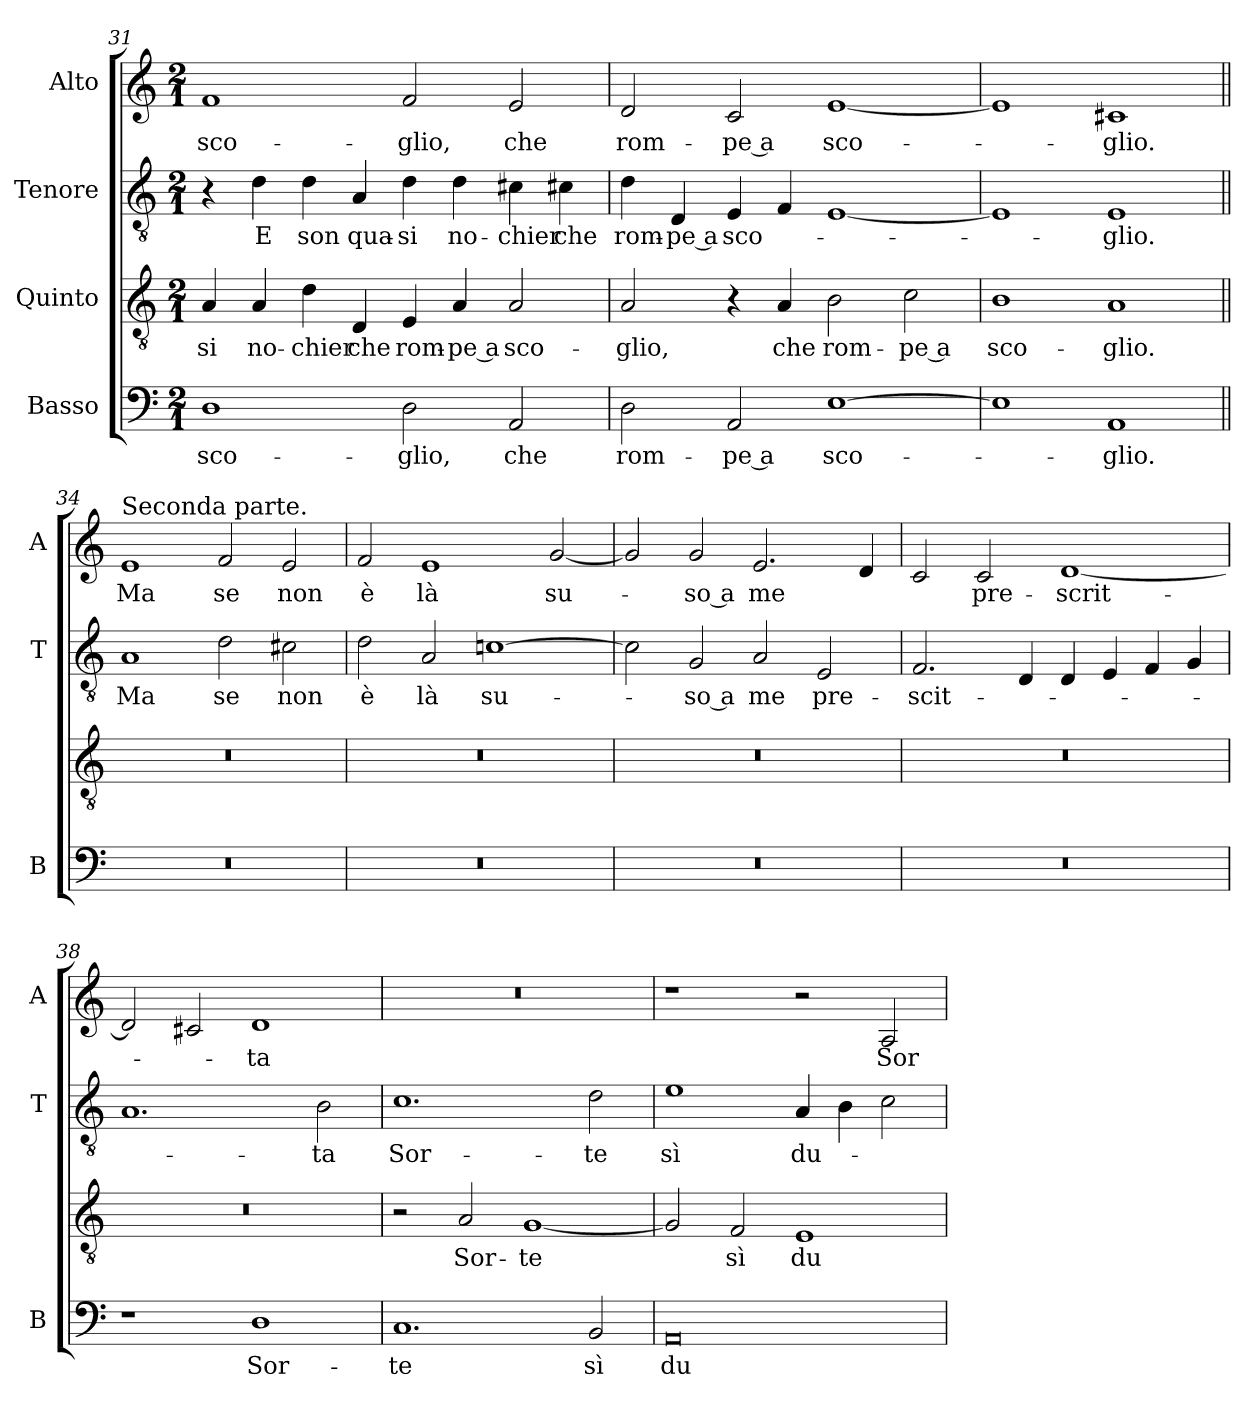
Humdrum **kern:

**kern	**text	**kern	**text	**kern	**text	**kern	**text
*part4	*part4	*part3	*part3	*part2	*part2	*part1	*part1
*staff4	*staff4	*staff3	*staff3	*staff2	*staff2	*staff1	*staff1
*I"Basso	*	*I"Quinto	*	*I"Tenore	*	*I"Alto	*
*I'B	*	*	*	*I'T	*	*I'A	*
*clefF4	*	*clefGv2	*	*clefGv2	*	*clefG2	*
*k[]	*	*k[]	*	*k[]	*	*k[]	*
*C:	*	*C:	*	*C:	*	*C:	*
*M2/1	*	*M2/1	*	*M2/1	*	*M2/1	*
=31	=31	=31	=31	=31	=31	=31	=31
1D	sco-	4A	-si	4r	.	1f	sco-
.	.	4A	no-	4d	E	.	.
.	.	4d	-chier	4d	son	.	.
.	.	4D	che	4A	qua-	.	.
2D	-glio,	4E	rom-	4d	-si	2f	-glio,
.	.	4A	-pe a	4d	no-	.	.
2AA	che	2A	sco-	4c#X	-chier	2e	che
.	.	.	.	4c#X	che	.	.
=32	=32	=32	=32	=32	=32	=32	=32
2D	rom-	2A	-glio,	4d	rom-	2d	rom-
.	.	.	.	4D	-pe a	.	.
2AA	-pe a	4r	.	4E	sco-	2c	-pe a
.	.	4A	che	4F	.	.	.
[1E	sco-	2B	rom-	[1E	.	[1e	sco-
.	.	2c	-pe a	.	.	.	.
=33	=33	=33	=33	=33	=33	=33	=33
1E]	.	1B	sco-	1E]	.	1e]	.
1AA	-glio.	1A	-glio.	1E	-glio.	1c#X	-glio.
=34||	=34||	=34||	=34||	=34||	=34||	=34||	=34||
!	!	!	!	!	!	!LO:TX:a:t=Seconda parte.	!
0r	.	0r	.	1A	Ma	1e	Ma
.	.	.	.	2d	se	2f	se
.	.	.	.	2c#X	non	2e	non
=35	=35	=35	=35	=35	=35	=35	=35
0r	.	0r	.	2d	è	2f	è
.	.	.	.	2A	là	1e	là
.	.	.	.	[1cn	su-	.	.
.	.	.	.	.	.	[2g	su-
=36	=36	=36	=36	=36	=36	=36	=36
0r	.	0r	.	2c]	.	2g]	.
.	.	.	.	2G	-so a	2g	-so a
.	.	.	.	2A	me	2.e	me
.	.	.	.	2E	pre-	.	.
.	.	.	.	.	.	4d	.
=37	=37	=37	=37	=37	=37	=37	=37
0r	.	0r	.	2.F	-scit-	2c	.
.	.	.	.	.	.	2c	pre-
.	.	.	.	4D	.	.	.
.	.	.	.	4D	.	[1d	-scrit-
.	.	.	.	4E	.	.	.
.	.	.	.	4F	.	.	.
.	.	.	.	4G	.	.	.
=38	=38	=38	=38	=38	=38	=38	=38
1r	.	0r	.	1.A	.	2d]	.
.	.	.	.	.	.	2c#X	.
1D	Sor-	.	.	.	.	1d	-ta
.	.	.	.	2B	-ta	.	.
=39	=39	=39	=39	=39	=39	=39	=39
1.C	-te	2r	.	1.c	Sor-	0r	.
.	.	2A	Sor-	.	.	.	.
.	.	[1G	-te	.	.	.	.
2BB	sì	.	.	2d	-te	.	.
=40	=40	=40	=40	=40	=40	=40	=40
0AA	du-	2G]	.	1e	sì	1r	.
.	.	2F	sì	.	.	.	.
.	.	1E	du-	4A	du-	2r	.
.	.	.	.	4B	.	.	.
.	.	.	.	2c	.	2A	Sor-
=	=	=	=	=	=	=	=
*-	*-	*-	*-	*-	*-	*-	*-
